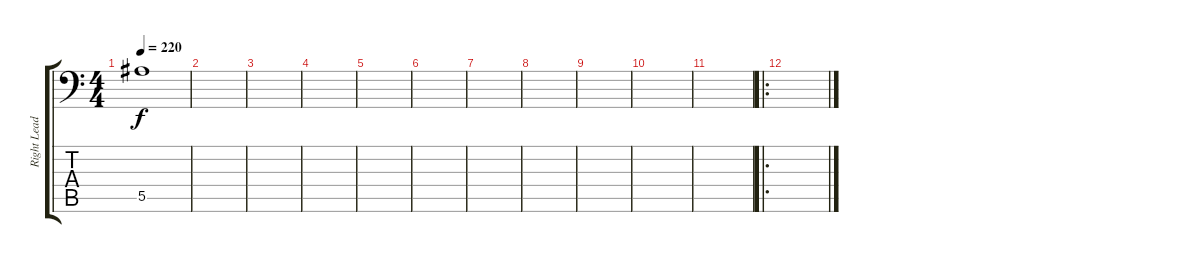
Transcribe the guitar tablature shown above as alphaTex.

\track ("Right Lead Guitar" "Right Lead") {instrument distortionguitar}
\staff {score tabs}
\tuning (C4 G3 Eb3 Bb2 F2 Bb1) {hide}
\ts (4 4)
\tempo 220
\clef f4
\ks c
5.5.1{dy f} |
|
|
|
|
|
|
|
|
|
|
\ro
